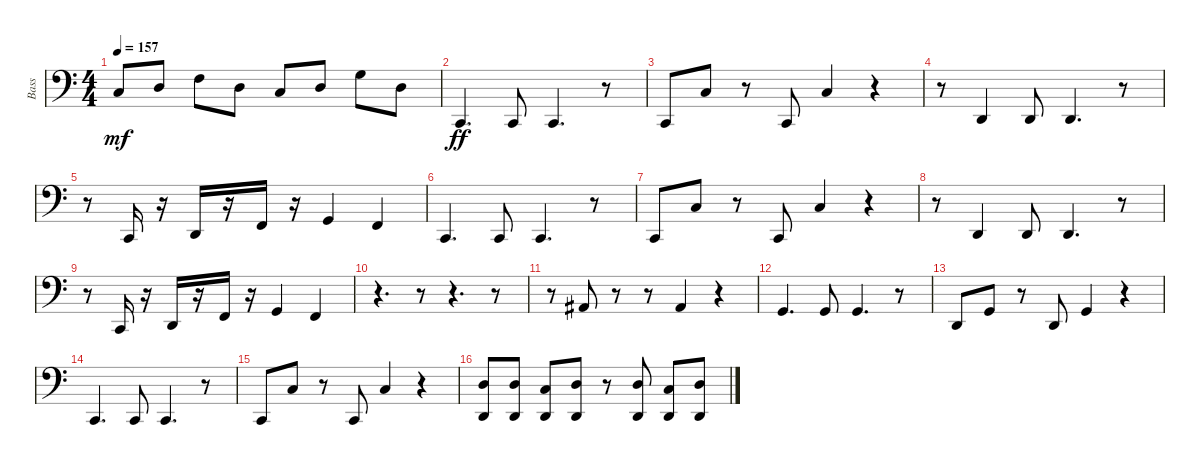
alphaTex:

\track ("Bass" "Bass") {instrument slapbass2}
\staff {score}
\tuning (C3 G2 D2 A1 E1 B0) {hide}
\ts (4 4)
\tempo 157
\clef f4
\ks c
3.4.8{dy mf} 0.3.8 3.3.8 0.3.8 3.4.8 0.3.8 0.2.8 0.3.8 |
1.6.4{d dy ff} 1.6.8 1.6.4{d} r.8 |
1.6.8 3.4.8 r.8 1.6.8 3.4.4 r.4 |
r.8 3.6.4 3.6.8 3.6.4{d} r.8 |
r.8 1.6.16 r.16 3.6.16 r.16 1.5.16 r.16 3.5.4 1.5.4 |
1.6.4{d} 1.6.8 1.6.4{d} r.8 |
1.6.8 3.4.8 r.8 1.6.8 3.4.4 r.4 |
r.8 3.6.4 3.6.8 3.6.4{d} r.8 |
r.8 1.6.16 r.16 3.6.16 r.16 1.5.16 r.16 3.5.4 1.5.4 |
r.4{d} r.8 r.4{d} r.8 |
r.8 1.4.8 r.8 r.8 1.4.4 r.4 |
3.5.4{d} 3.5.8 3.5.4{d} r.8 |
3.6.8 3.5.8 r.8 3.6.8 3.5.4 r.4 |
1.6.4{d} 1.6.8 1.6.4{d} r.8 |
1.6.8 3.4.8 r.8 1.6.8 3.4.4 r.4 |
(0.3 3.6).8 (0.3 3.6).8 (3.4 3.6).8 (0.3 3.6).8 r.8 (0.3 3.6).8 (3.4 3.6).8 (0.3 3.6).8
